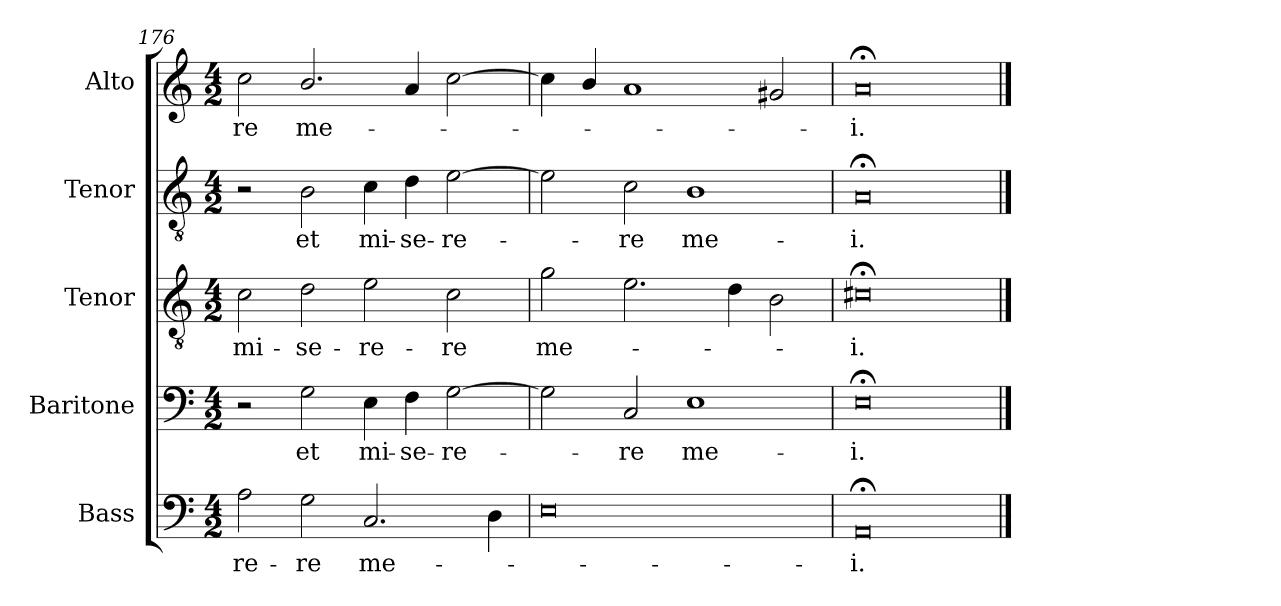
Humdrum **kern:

**kern	**text	**kern	**text	**kern	**text	**kern	**text	**kern	**text
*part5	*part5	*part4	*part4	*part3	*part3	*part2	*part2	*part1	*part1
*staff5	*staff5	*staff4	*staff4	*staff3	*staff3	*staff2	*staff2	*staff1	*staff1
*I"Bass	*	*I"Baritone	*	*I"Tenor	*	*I"Tenor	*	*I"Alto	*
*I'B.	*	*I'Bar.	*	*I'T.	*	*I'T.	*	*I'A.	*
*clefF4	*	*clefF4	*	*clefGv2	*	*clefGv2	*	*clefG2	*
*	*	*	*	*ITrd7c12	*	*ITrd7c12	*	*	*
*k[]	*	*k[]	*	*k[]	*	*k[]	*	*k[]	*
*C:	*	*C:	*	*C:	*	*C:	*	*C:	*
*M4/2	*	*M4/2	*	*M4/2	*	*M4/2	*	*M4/2	*
=176	=176	=176	=176	=176	=176	=176	=176	=176	=176
!	!LO:LY:b:color=#000000	!	!	!	!	!	!	!	!
!	!	!	!	!	!LO:LY:b:color=#000000	!	!	!	!
!	!	!	!	!	!	!	!	!	!LO:LY:b:color=#000000
2Ai\	-re-	2r	.	2Ci\	mi-	2r	.	2cci\	-re
!	!LO:LY:b:color=#000000	!	!	!	!	!	!	!	!
!	!	!	!LO:LY:b:color=#000000	!	!	!	!	!	!
!	!	!	!	!	!LO:LY:b:color=#000000	!	!	!	!
!	!	!	!	!	!	!	!LO:LY:b:color=#000000	!	!
!	!	!	!	!	!	!	!	!	!LO:LY:b:color=#000000
2Gi\	-re	2Gi\	et	2Di\	-se-	2BBi\	et	2.bi/	me-
!	!LO:LY:b:color=#000000	!	!	!	!	!	!	!	!
!	!	!	!LO:LY:b:color=#000000	!	!	!	!	!	!
!	!	!	!	!	!LO:LY:b:color=#000000	!	!	!	!
!	!	!	!	!	!	!	!LO:LY:b:color=#000000	!	!
2.Ci/	me-	4Ei\	mi-	2Ei\	-re-	4Ci\	mi-	.	.
!	!	!	!LO:LY:b:color=#000000	!	!	!	!	!	!
!	!	!	!	!	!	!	!LO:LY:b:color=#000000	!	!
.	.	4Fi\	-se-	.	.	4Di\	-se-	4ai/	.
!	!	!	!LO:LY:b:color=#000000	!	!	!	!	!	!
!	!	!	!	!	!LO:LY:b:color=#000000	!	!	!	!
!	!	!	!	!	!	!	!LO:LY:b:color=#000000	!	!
.	.	[2Gi\	-re-	2Ci\	-re	[2Ei\	-re-	[2cci\	.
4Di\	.	.	.	.	.	.	.	.	.
=177	=177	=177	=177	=177	=177	=177	=177	=177	=177
!	!	!	!	!	!LO:LY:b:color=#000000	!	!	!	!
0Ei	.	2Gi\]	.	2Gi\	me-	2Ei\]	.	4cci\]	.
.	.	.	.	.	.	.	.	4bi/	.
!	!	!	!LO:LY:b:color=#000000	!	!	!	!	!	!
!	!	!	!	!	!	!	!LO:LY:b:color=#000000	!	!
.	.	2Ci/	-re	2.Ei\	.	2Ci\	-re	1ai	.
!	!	!	!LO:LY:b:color=#000000	!	!	!	!	!	!
!	!	!	!	!	!	!	!LO:LY:b:color=#000000	!	!
.	.	1Ei	me-	.	.	1BBi	me-	.	.
.	.	.	.	4Di\	.	.	.	.	.
.	.	.	.	2BBi\	.	.	.	2g#Xi/	.
=178	=178	=178	=178	=178	=178	=178	=178	=178	=178
!	!LO:LY:b:color=#000000	!	!	!	!	!	!	!	!
!	!	!	!LO:LY:b:color=#000000	!	!	!	!	!	!
!	!	!	!	!	!LO:LY:b:color=#000000	!	!	!	!
!	!	!	!	!	!	!	!LO:LY:b:color=#000000	!	!
!	!	!	!	!	!	!	!	!	!LO:LY:b:color=#000000
0AA;i	-i.	0E;i	-i.	0C#X;i	-i.	0AA;i	-i.	0a;i	-i.
==	==	==	==	==	==	==	==	==	==
*-	*-	*-	*-	*-	*-	*-	*-	*-	*-
